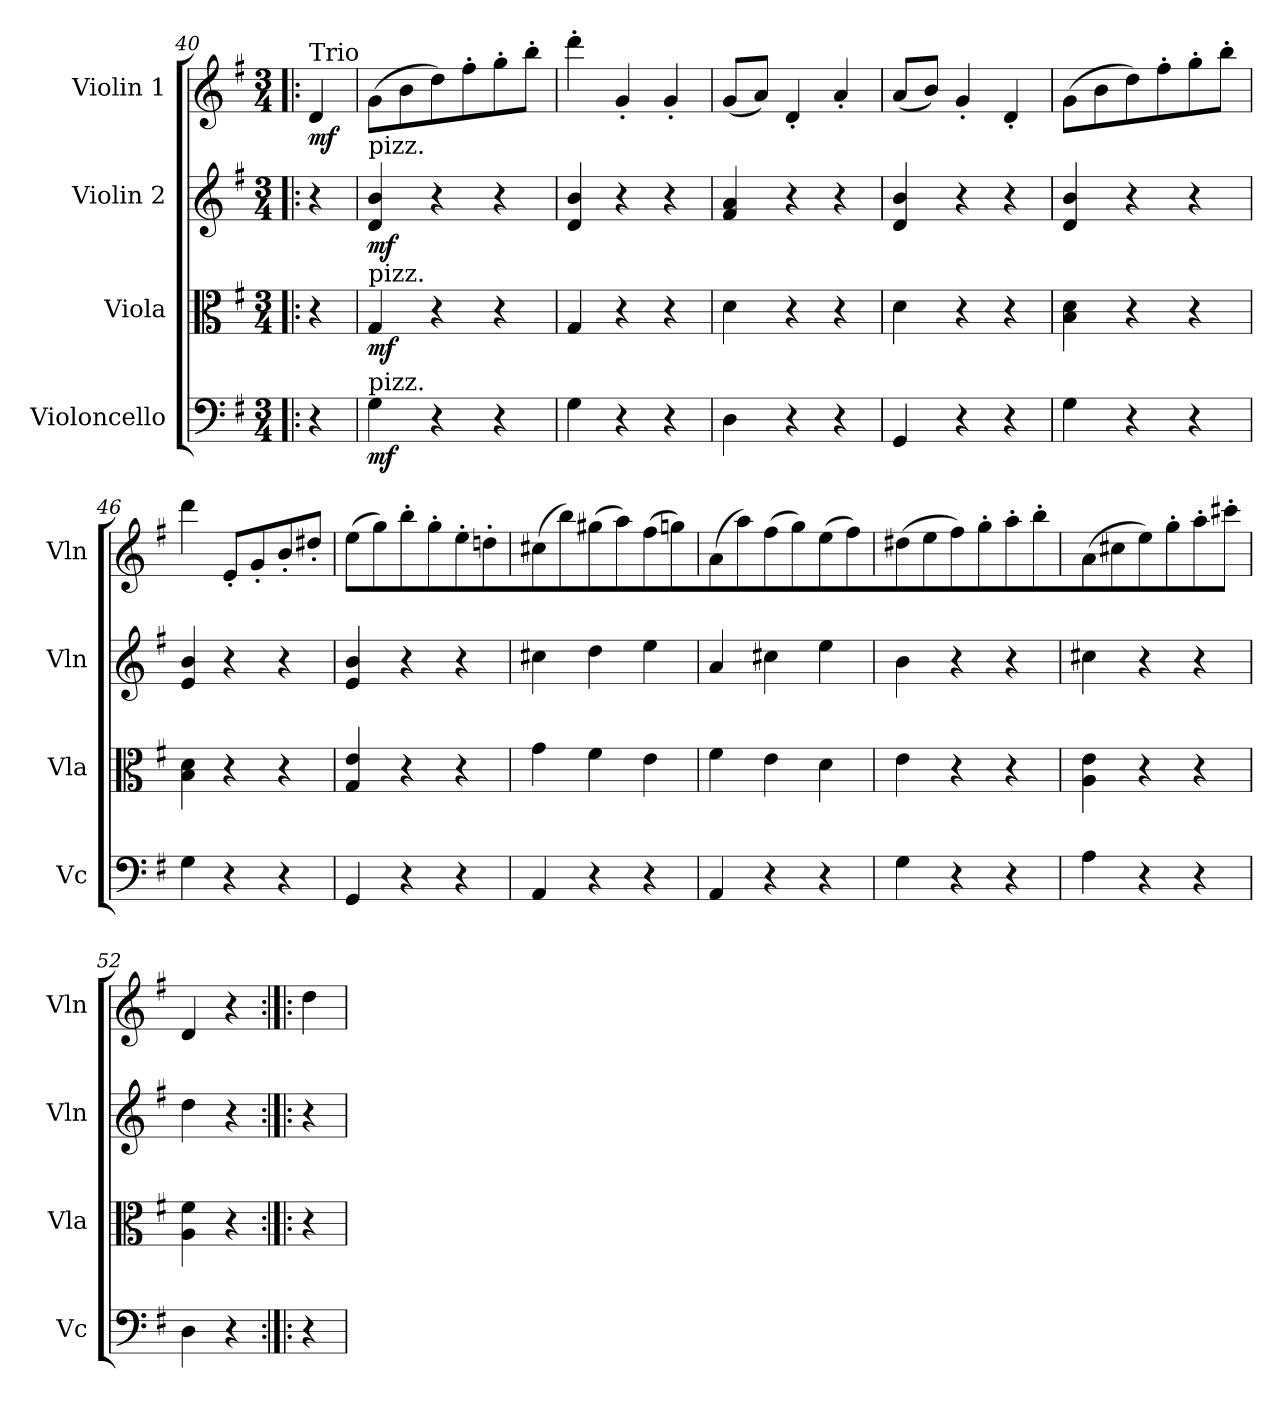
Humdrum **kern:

**kern	**dynam	**kern	**dynam	**kern	**dynam	**kern	**dynam
*part4	*part4	*part3	*part3	*part2	*part2	*part1	*part1
*staff4	*staff4	*staff3	*staff3	*staff2	*staff2	*staff1	*staff1
*I"Violoncello	*	*I"Viola	*	*I"Violin 2	*	*I"Violin 1	*
*I'Vc	*	*I'Vla	*	*I'Vln	*	*I'Vln	*
!!LO:PB:g=z
*clefF4	*	*clefC3	*	*clefG2	*	*clefG2	*
*k[f#]	*	*k[f#]	*	*k[f#]	*	*k[f#]	*
*M3/4	*	*M3/4	*	*M3/4	*	*M3/4	*
=40X2!|:	=40X2!|:	=40X2!|:	=40X2!|:	=40X2!|:	=40X2!|:	=40X2!|:	=40X2!|:
!	!	!	!	!	!	!LO:TX:a:t=Trio	!
!	!	!	!	!	!	!	!LO:DY:b
4r	.	4r	.	4r	.	4d/	mf
=41	=41	=41	=41	=41	=41	=41	=41
!	!	!	!	!LO:TX:a:t=pizz.	!	!	!
!	!	!LO:TX:a:t=pizz.	!	!	!	!	!
!LO:TX:a:t=pizz.	!	!	!	!	!	!	!
!	!LO:DY:b	!	!LO:DY:b	!	!LO:DY:b	!	!
4G\	mf	4G/	mf	4d/ 4b/	mf	(8g\L	.
.	.	.	.	.	.	8b\	.
4r	.	4r	.	4r	.	8dd\)	.
.	.	.	.	.	.	8ff#'\	.
4r	.	4r	.	4r	.	8gg'\	.
.	.	.	.	.	.	8bb'\J	.
=42	=42	=42	=42	=42	=42	=42	=42
4G\	.	4G/	.	4d/ 4b/	.	4ddd'\	.
4r	.	4r	.	4r	.	4g'/	.
4r	.	4r	.	4r	.	4g'/	.
=43	=43	=43	=43	=43	=43	=43	=43
4D\	.	4d\	.	4f#/ 4a/	.	(8g/L	.
.	.	.	.	.	.	8a/J)	.
4r	.	4r	.	4r	.	4d'/	.
4r	.	4r	.	4r	.	4a'/	.
=44	=44	=44	=44	=44	=44	=44	=44
4GG/	.	4d\	.	4d/ 4b/	.	(8a/L	.
.	.	.	.	.	.	8b/J)	.
4r	.	4r	.	4r	.	4g'/	.
4r	.	4r	.	4r	.	4d'/	.
=45	=45	=45	=45	=45	=45	=45	=45
4G\	.	4B\ 4d\	.	4d/ 4b/	.	(8g\L	.
.	.	.	.	.	.	8b\	.
4r	.	4r	.	4r	.	8dd\)	.
.	.	.	.	.	.	8ff#'\	.
4r	.	4r	.	4r	.	8gg'\	.
.	.	.	.	.	.	8bb'\J	.
=46	=46	=46	=46	=46	=46	=46	=46
4G\	.	4B\ 4d\	.	4e/ 4b/	.	4ddd\	.
4r	.	4r	.	4r	.	8e'/L	.
.	.	.	.	.	.	8g'/	.
4r	.	4r	.	4r	.	8b'/	.
.	.	.	.	.	.	8dd#X'/J	.
!!LO:LB:g=z
=47	=47	=47	=47	=47	=47	=47	=47
4GG/	.	4G/ 4e/	.	4e/ 4b/	.	(8ee\L	.
.	.	.	.	.	.	8gg\)	.
4r	.	4r	.	4r	.	8bb'\	.
.	.	.	.	.	.	8gg'\	.
4r	.	4r	.	4r	.	8ee'\	.
.	.	.	.	.	.	8ddn'\	.
=48	=48	=48	=48	=48	=48	=48	=48
4AA/	.	4g\	.	4cc#X\	.	(8cc#X\	.
.	.	.	.	.	.	8bb\)	.
4r	.	4f#\	.	4dd\	.	(8gg#X\	.
.	.	.	.	.	.	8aa\)	.
4r	.	4e\	.	4ee\	.	(8ff#\	.
.	.	.	.	.	.	8ggn\)	.
=49	=49	=49	=49	=49	=49	=49	=49
4AA/	.	4f#\	.	4a/	.	(8a\	.
.	.	.	.	.	.	8aa\)	.
4r	.	4e\	.	4cc#X\	.	(8ff#\	.
.	.	.	.	.	.	8gg\)	.
4r	.	4d\	.	4ee\	.	(8ee\	.
.	.	.	.	.	.	8ff#\)	.
=50	=50	=50	=50	=50	=50	=50	=50
4G\	.	4e\	.	4b\	.	(8dd#X\	.
.	.	.	.	.	.	8ee\	.
4r	.	4r	.	4r	.	8ff#\)	.
.	.	.	.	.	.	8gg'\	.
4r	.	4r	.	4r	.	8aa'\	.
.	.	.	.	.	.	8bb'\	.
=51	=51	=51	=51	=51	=51	=51	=51
4A\	.	4A\ 4e\	.	4cc#X\	.	(8a\	.
.	.	.	.	.	.	8cc#X\	.
4r	.	4r	.	4r	.	8ee\)	.
.	.	.	.	.	.	8gg'\	.
4r	.	4r	.	4r	.	8aa'\	.
.	.	.	.	.	.	8ccc#X'\J	.
=52	=52	=52	=52	=52	=52	=52	=52
4D\	.	4A\ 4f#\	.	4dd\	.	4d/	.
4r	.	4r	.	4r	.	4r	.
=52X3:|!|:	=52X3:|!|:	=52X3:|!|:	=52X3:|!|:	=52X3:|!|:	=52X3:|!|:	=52X3:|!|:	=52X3:|!|:
4r	.	4r	.	4r	.	4dd\	.
=	=	=	=	=	=	=	=
*-	*-	*-	*-	*-	*-	*-	*-
